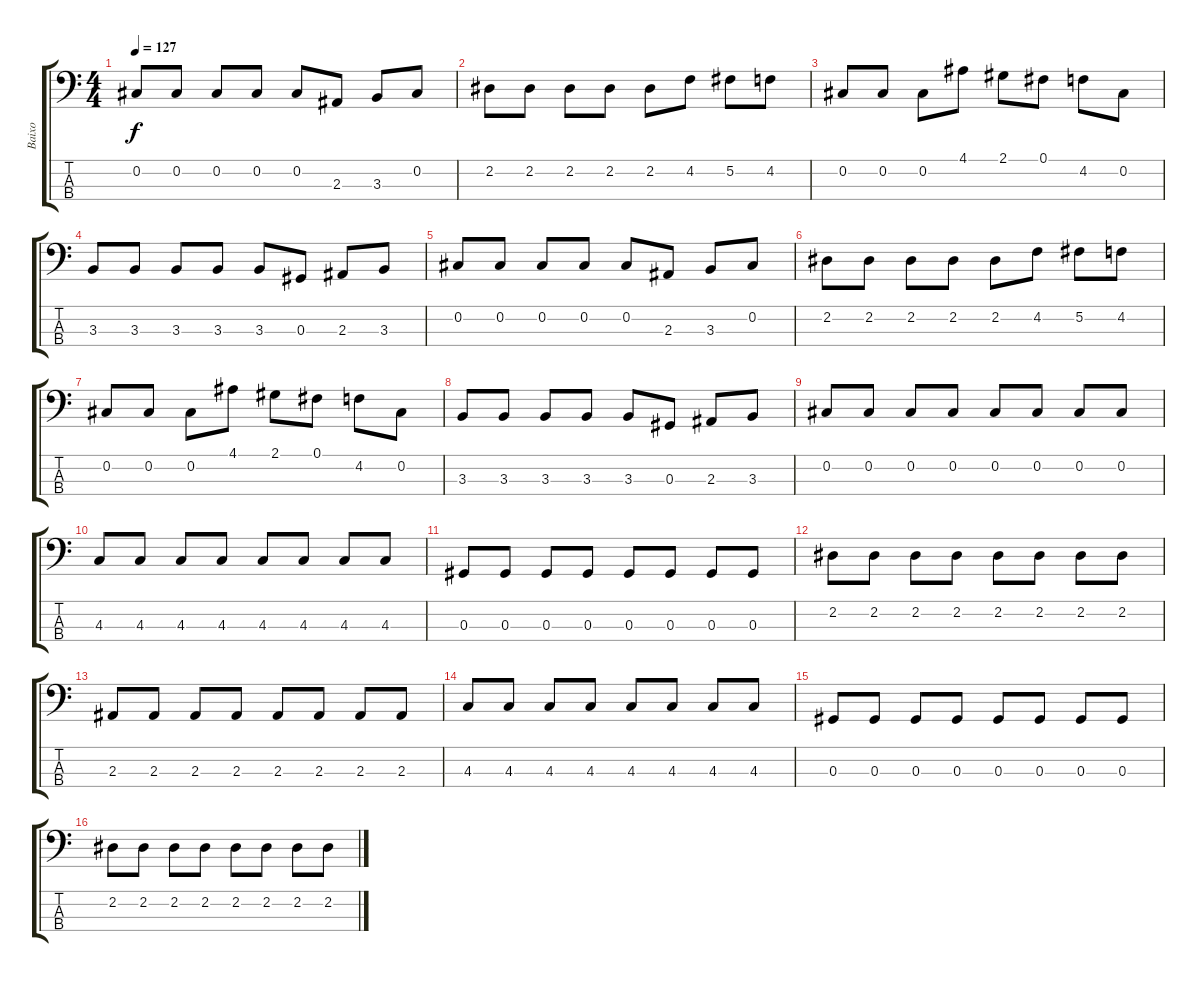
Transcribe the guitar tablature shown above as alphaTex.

\track ("Baixo" "Baixo") {instrument electricbassfinger}
\staff {score tabs}
\tuning (Gb2 Db2 Ab1 Eb1) {hide}
\ts (4 4)
\tempo 127
\clef f4
\ks c
0.2.8{dy f} 0.2.8 0.2.8 0.2.8 0.2.8 2.3.8 3.3.8 0.2.8 |
2.2.8 2.2.8 2.2.8 2.2.8 2.2.8 4.2.8 5.2.8 4.2.8 |
0.2.8 0.2.8 0.2.8 4.1.8 2.1.8 0.1.8 4.2.8 0.2.8 |
3.3.8 3.3.8 3.3.8 3.3.8 3.3.8 0.3.8 2.3.8 3.3.8 |
0.2.8 0.2.8 0.2.8 0.2.8 0.2.8 2.3.8 3.3.8 0.2.8 |
2.2.8 2.2.8 2.2.8 2.2.8 2.2.8 4.2.8 5.2.8 4.2.8 |
0.2.8 0.2.8 0.2.8 4.1.8 2.1.8 0.1.8 4.2.8 0.2.8 |
3.3.8 3.3.8 3.3.8 3.3.8 3.3.8 0.3.8 2.3.8 3.3.8 |
0.2.8 0.2.8 0.2.8 0.2.8 0.2.8 0.2.8 0.2.8 0.2.8 |
4.3.8 4.3.8 4.3.8 4.3.8 4.3.8 4.3.8 4.3.8 4.3.8 |
0.3.8 0.3.8 0.3.8 0.3.8 0.3.8 0.3.8 0.3.8 0.3.8 |
2.2.8 2.2.8 2.2.8 2.2.8 2.2.8 2.2.8 2.2.8 2.2.8 |
2.3.8 2.3.8 2.3.8 2.3.8 2.3.8 2.3.8 2.3.8 2.3.8 |
4.3.8 4.3.8 4.3.8 4.3.8 4.3.8 4.3.8 4.3.8 4.3.8 |
0.3.8 0.3.8 0.3.8 0.3.8 0.3.8 0.3.8 0.3.8 0.3.8 |
2.2.8 2.2.8 2.2.8 2.2.8 2.2.8 2.2.8 2.2.8 2.2.8
